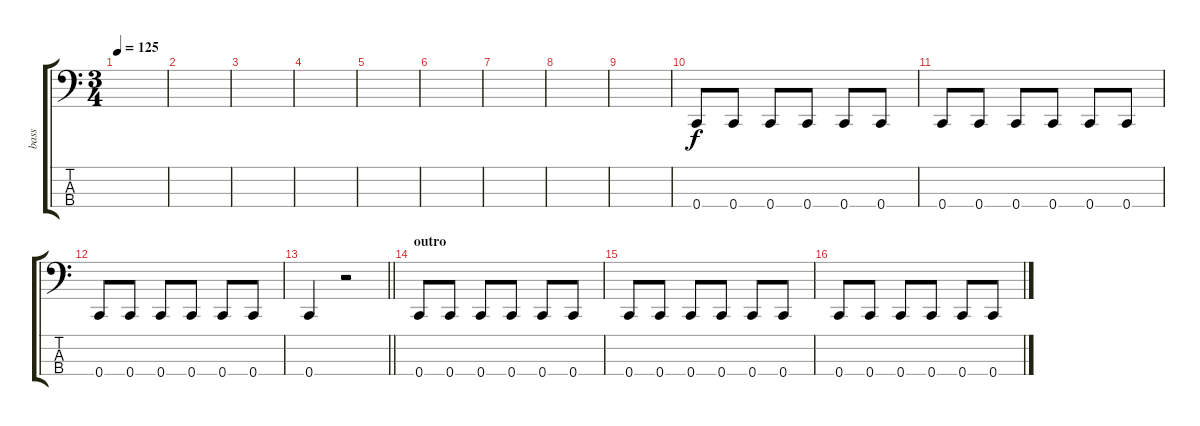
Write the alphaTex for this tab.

\track ("bass" "bass") {instrument electricbassfinger}
\staff {score tabs}
\tuning (F2 C2 G1 C1) {hide}
\ts (3 4)
\tempo 125
\clef f4
\ks c
|
|
|
|
|
|
|
|
|
0.4.8 0.4.8 0.4.8 0.4.8 0.4.8 0.4.8 |
0.4.8 0.4.8 0.4.8 0.4.8 0.4.8 0.4.8 |
0.4.8 0.4.8 0.4.8 0.4.8 0.4.8 0.4.8 |
\barLineRight lightlight
0.4.4 r.2 |
\section ("" "outro")
0.4.8 0.4.8 0.4.8 0.4.8 0.4.8 0.4.8 |
0.4.8 0.4.8 0.4.8 0.4.8 0.4.8 0.4.8 |
0.4.8 0.4.8 0.4.8 0.4.8 0.4.8 0.4.8
